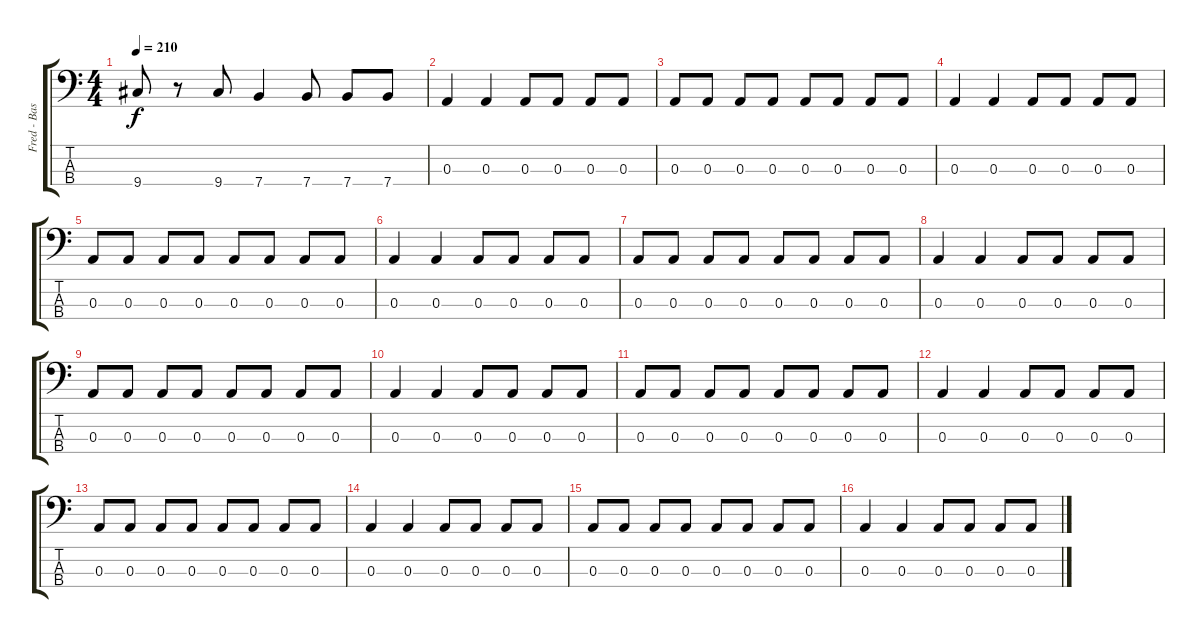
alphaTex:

\track ("Fred - Bas" "Fred - Bas") {instrument electricbasspick}
\staff {score tabs}
\tuning (G2 D2 A1 E1) {hide}
\ts (4 4)
\tempo 210
\clef f4
\ks c
9.4.8{dy f} r.8 9.4.8 7.4.4 7.4.8 7.4.8 7.4.8 |
0.3.4 0.3.4 0.3.8 0.3.8 0.3.8 0.3.8 |
0.3.8 0.3.8 0.3.8 0.3.8 0.3.8 0.3.8 0.3.8 0.3.8 |
0.3.4 0.3.4 0.3.8 0.3.8 0.3.8 0.3.8 |
0.3.8 0.3.8 0.3.8 0.3.8 0.3.8 0.3.8 0.3.8 0.3.8 |
0.3.4 0.3.4 0.3.8 0.3.8 0.3.8 0.3.8 |
0.3.8 0.3.8 0.3.8 0.3.8 0.3.8 0.3.8 0.3.8 0.3.8 |
0.3.4 0.3.4 0.3.8 0.3.8 0.3.8 0.3.8 |
0.3.8 0.3.8 0.3.8 0.3.8 0.3.8 0.3.8 0.3.8 0.3.8 |
0.3.4 0.3.4 0.3.8 0.3.8 0.3.8 0.3.8 |
0.3.8 0.3.8 0.3.8 0.3.8 0.3.8 0.3.8 0.3.8 0.3.8 |
0.3.4 0.3.4 0.3.8 0.3.8 0.3.8 0.3.8 |
0.3.8 0.3.8 0.3.8 0.3.8 0.3.8 0.3.8 0.3.8 0.3.8 |
0.3.4 0.3.4 0.3.8 0.3.8 0.3.8 0.3.8 |
0.3.8 0.3.8 0.3.8 0.3.8 0.3.8 0.3.8 0.3.8 0.3.8 |
0.3.4 0.3.4 0.3.8 0.3.8 0.3.8 0.3.8
